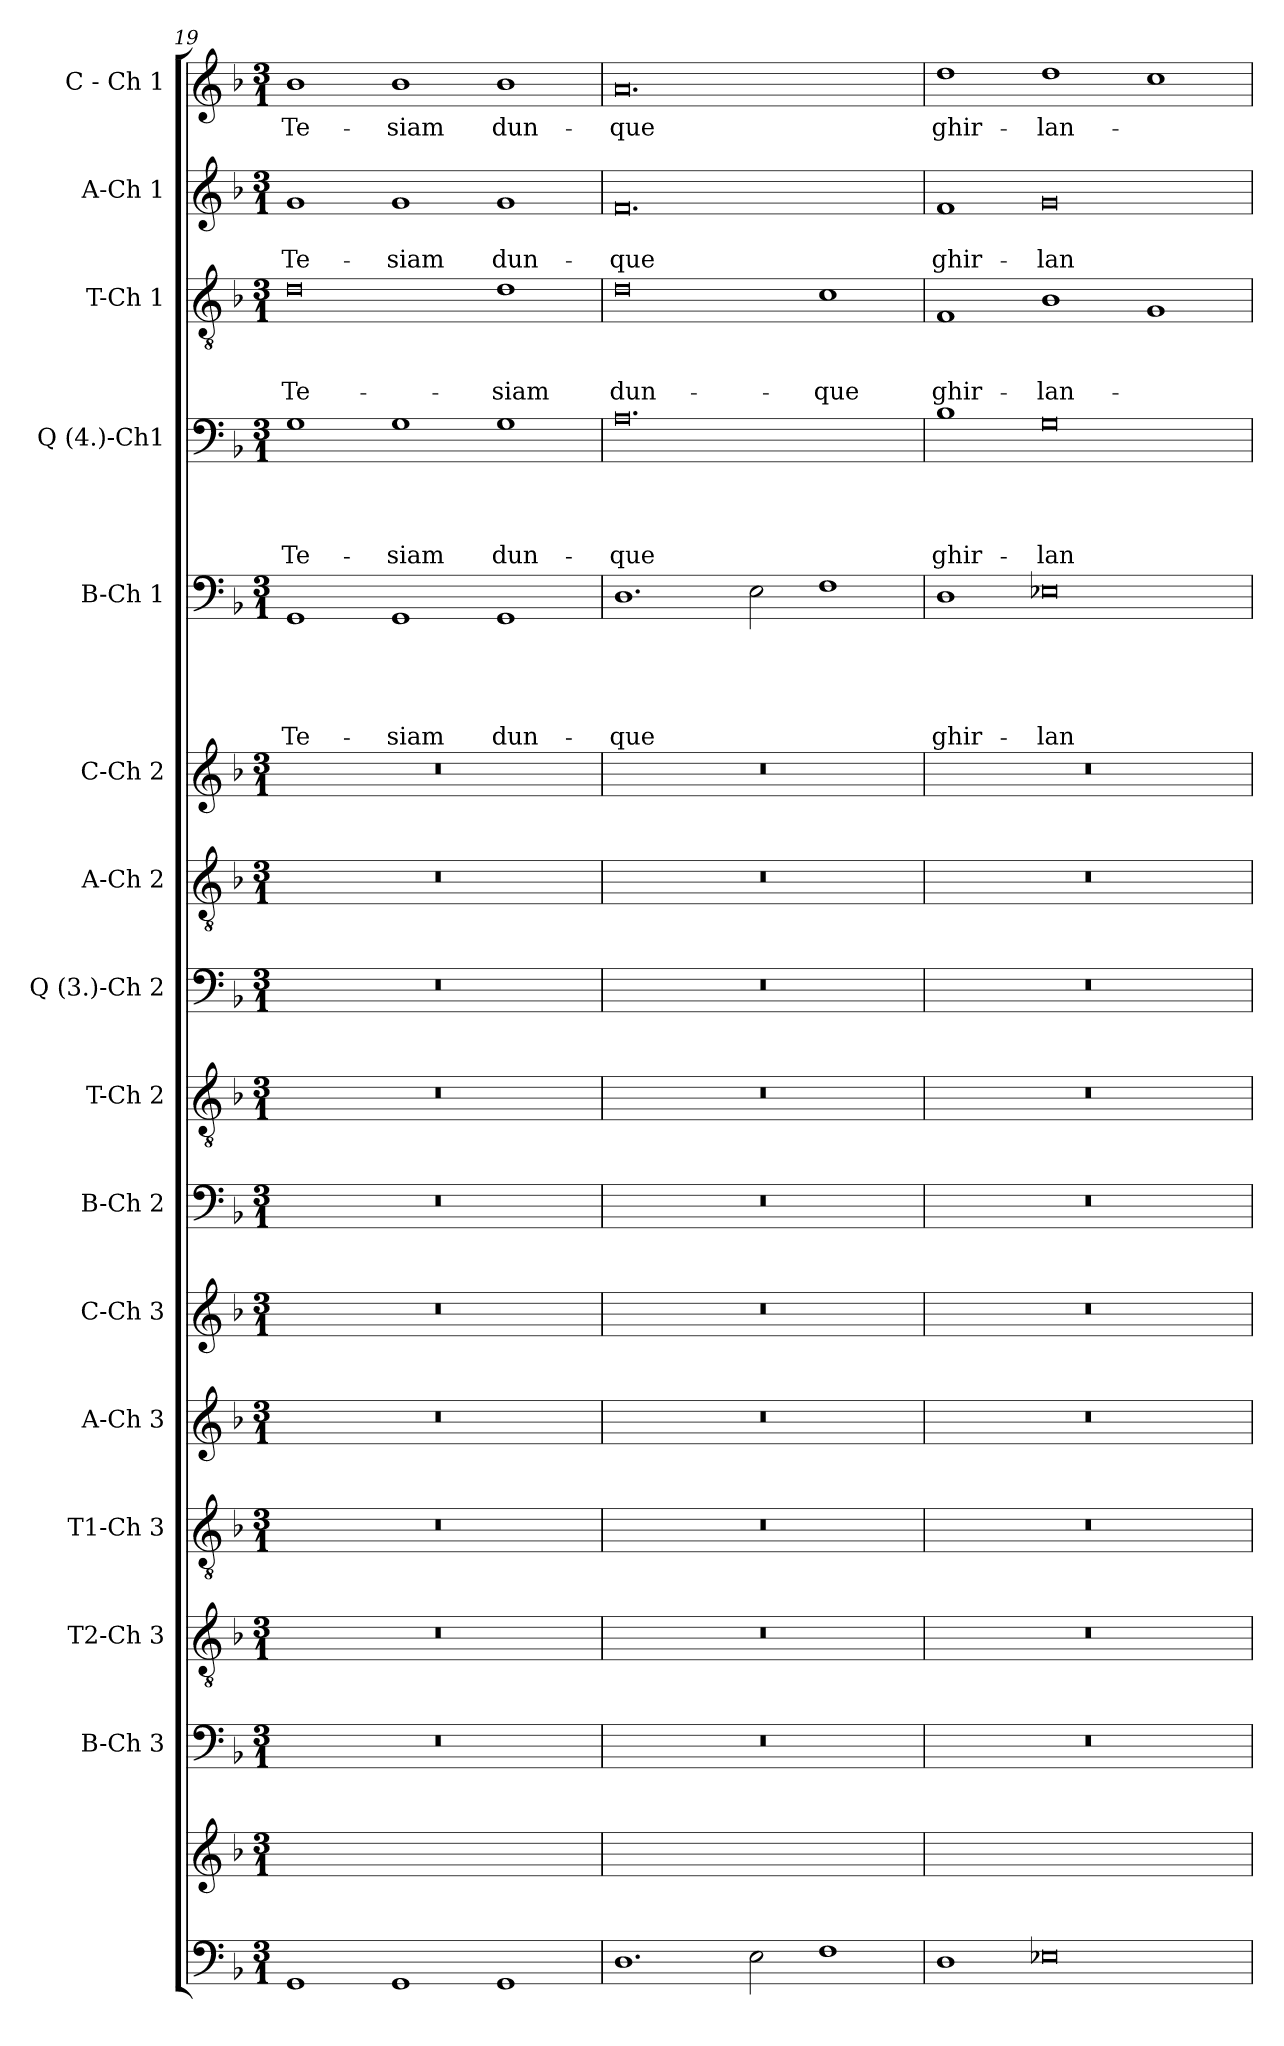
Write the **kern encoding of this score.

**kern	**kern	**kern	**kern	**kern	**kern	**kern	**kern	**kern	**kern	**kern	**kern	**kern	**text	**text	**text	**text	**text	**kern	**text	**text	**text	**text	**kern	**text	**text	**text	**kern	**text	**text	**kern	**text
*part16	*part16	*part15	*part14	*part13	*part12	*part11	*part10	*part9	*part8	*part7	*part6	*part5	*part5	*part5	*part5	*part5	*part5	*part4	*part4	*part4	*part4	*part4	*part3	*part3	*part3	*part3	*part2	*part2	*part2	*part1	*part1
*staff17	*staff16	*staff15	*staff14	*staff13	*staff12	*staff11	*staff10	*staff9	*staff8	*staff7	*staff6	*staff5	*staff5	*staff5	*staff5	*staff5	*staff5	*staff4	*staff4	*staff4	*staff4	*staff4	*staff3	*staff3	*staff3	*staff3	*staff2	*staff2	*staff2	*staff1	*staff1
*	*	*I"B-Ch 3	*I"T2-Ch 3	*I"T1-Ch 3	*I"A-Ch 3	*I"C-Ch 3	*I"B-Ch 2	*I"T-Ch 2	*I"Q (3.)-Ch 2	*I"A-Ch 2	*I"C-Ch 2	*I"B-Ch 1	*	*	*	*	*	*I"Q (4.)-Ch1	*	*	*	*	*I"T-Ch 1	*	*	*	*I"A-Ch 1	*	*	*I"C - Ch 1	*
!!LO:PB:g=z
*clefF4	*clefG2	*clefF4	*clefGv2	*clefGv2	*clefG2	*clefG2	*clefF4	*clefGv2	*clefF4	*clefGv2	*clefG2	*clefF4	*	*	*	*	*	*clefF4	*	*	*	*	*clefGv2	*	*	*	*clefG2	*	*	*clefG2	*
*k[b-]	*k[b-]	*k[b-]	*k[b-]	*k[b-]	*k[b-]	*k[b-]	*k[b-]	*k[b-]	*k[b-]	*k[b-]	*k[b-]	*k[b-]	*	*	*	*	*	*k[b-]	*	*	*	*	*k[b-]	*	*	*	*k[b-]	*	*	*k[b-]	*
*F:	*F:	*F:	*F:	*F:	*F:	*F:	*F:	*F:	*F:	*F:	*F:	*F:	*	*	*	*	*	*F:	*	*	*	*	*F:	*	*	*	*F:	*	*	*F:	*
*M3/1	*M3/1	*M3/1	*M3/1	*M3/1	*M3/1	*M3/1	*M3/1	*M3/1	*M3/1	*M3/1	*M3/1	*M3/1	*	*	*	*	*	*M3/1	*	*	*	*	*M3/1	*	*	*	*M3/1	*	*	*M3/1	*
=19	=19	=19	=19	=19	=19	=19	=19	=19	=19	=19	=19	=19	=19	=19	=19	=19	=19	=19	=19	=19	=19	=19	=19	=19	=19	=19	=19	=19	=19	=19	=19
!	!	!	!	!	!	!	!	!	!	!	!	!	!	!	!	!	!LO:LY:b	!	!	!	!	!LO:LY:b	!	!	!	!LO:LY:b	!	!	!LO:LY:b	!	!LO:LY:b
1GG	0.ryy	0.r	0.r	0.r	0.r	0.r	0.r	0.r	0.r	0.r	0.r	1GG	.	.	.	.	Te-	1G	.	.	.	Te-	0d	.	.	Te-	1g	.	Te-	1b-	Te-
!	!	!	!	!	!	!	!	!	!	!	!	!	!	!	!	!	!LO:LY:b	!	!	!	!	!LO:LY:b	!	!	!	!	!	!	!LO:LY:b	!	!LO:LY:b
1GG	.	.	.	.	.	.	.	.	.	.	.	1GG	.	.	.	.	-siam	1G	.	.	.	-siam	.	.	.	.	1g	.	-siam	1b-	-siam
!	!	!	!	!	!	!	!	!	!	!	!	!	!	!	!	!	!LO:LY:b	!	!	!	!	!LO:LY:b	!	!	!	!LO:LY:b	!	!	!LO:LY:b	!	!LO:LY:b
1GG	.	.	.	.	.	.	.	.	.	.	.	1GG	.	.	.	.	dun-	1G	.	.	.	dun-	1d	.	.	-siam	1g	.	dun-	1b-	dun-
=20	=20	=20	=20	=20	=20	=20	=20	=20	=20	=20	=20	=20	=20	=20	=20	=20	=20	=20	=20	=20	=20	=20	=20	=20	=20	=20	=20	=20	=20	=20	=20
!	!	!	!	!	!	!	!	!	!	!	!	!	!	!	!	!	!LO:LY:b	!	!	!	!	!LO:LY:b	!	!	!	!LO:LY:b	!	!	!LO:LY:b	!	!LO:LY:b
1.D	0.ryy	0.r	0.r	0.r	0.r	0.r	0.r	0.r	0.r	0.r	0.r	1.D	.	.	.	.	-que	0.A	.	.	.	-que	0d	.	.	dun-	0.f	.	-que	0.a	-que
2E\	.	.	.	.	.	.	.	.	.	.	.	2E\	.	.	.	.	.	.	.	.	.	.	.	.	.	.	.	.	.	.	.
!	!	!	!	!	!	!	!	!	!	!	!	!	!	!	!	!	!	!	!	!	!	!	!	!	!	!LO:LY:b	!	!	!	!	!
1F	.	.	.	.	.	.	.	.	.	.	.	1F	.	.	.	.	.	.	.	.	.	.	1c	.	.	-que	.	.	.	.	.
=21	=21	=21	=21	=21	=21	=21	=21	=21	=21	=21	=21	=21	=21	=21	=21	=21	=21	=21	=21	=21	=21	=21	=21	=21	=21	=21	=21	=21	=21	=21	=21
!	!	!	!	!	!	!	!	!	!	!	!	!	!	!	!	!	!LO:LY:b	!	!	!	!	!LO:LY:b	!	!	!	!LO:LY:b	!	!	!LO:LY:b	!	!LO:LY:b
1D	0.ryy	0.r	0.r	0.r	0.r	0.r	0.r	0.r	0.r	0.r	0.r	1D	.	.	.	.	ghir-	1B-	.	.	.	ghir-	1F	.	.	ghir-	1f	.	ghir-	1dd	ghir-
!	!	!	!	!	!	!	!	!	!	!	!	!	!	!	!	!	!LO:LY:b	!	!	!	!	!LO:LY:b	!	!	!	!LO:LY:b	!	!	!LO:LY:b	!	!LO:LY:b
0E-X	.	.	.	.	.	.	.	.	.	.	.	0E-X	.	.	.	.	-lan-	0G	.	.	.	-lan-	1B-	.	.	-lan-	0g	.	-lan-	1dd	-lan-
.	.	.	.	.	.	.	.	.	.	.	.	.	.	.	.	.	.	.	.	.	.	.	1G	.	.	.	.	.	.	1cc	.
=	=	=	=	=	=	=	=	=	=	=	=	=	=	=	=	=	=	=	=	=	=	=	=	=	=	=	=	=	=	=	=
*-	*-	*-	*-	*-	*-	*-	*-	*-	*-	*-	*-	*-	*-	*-	*-	*-	*-	*-	*-	*-	*-	*-	*-	*-	*-	*-	*-	*-	*-	*-	*-
